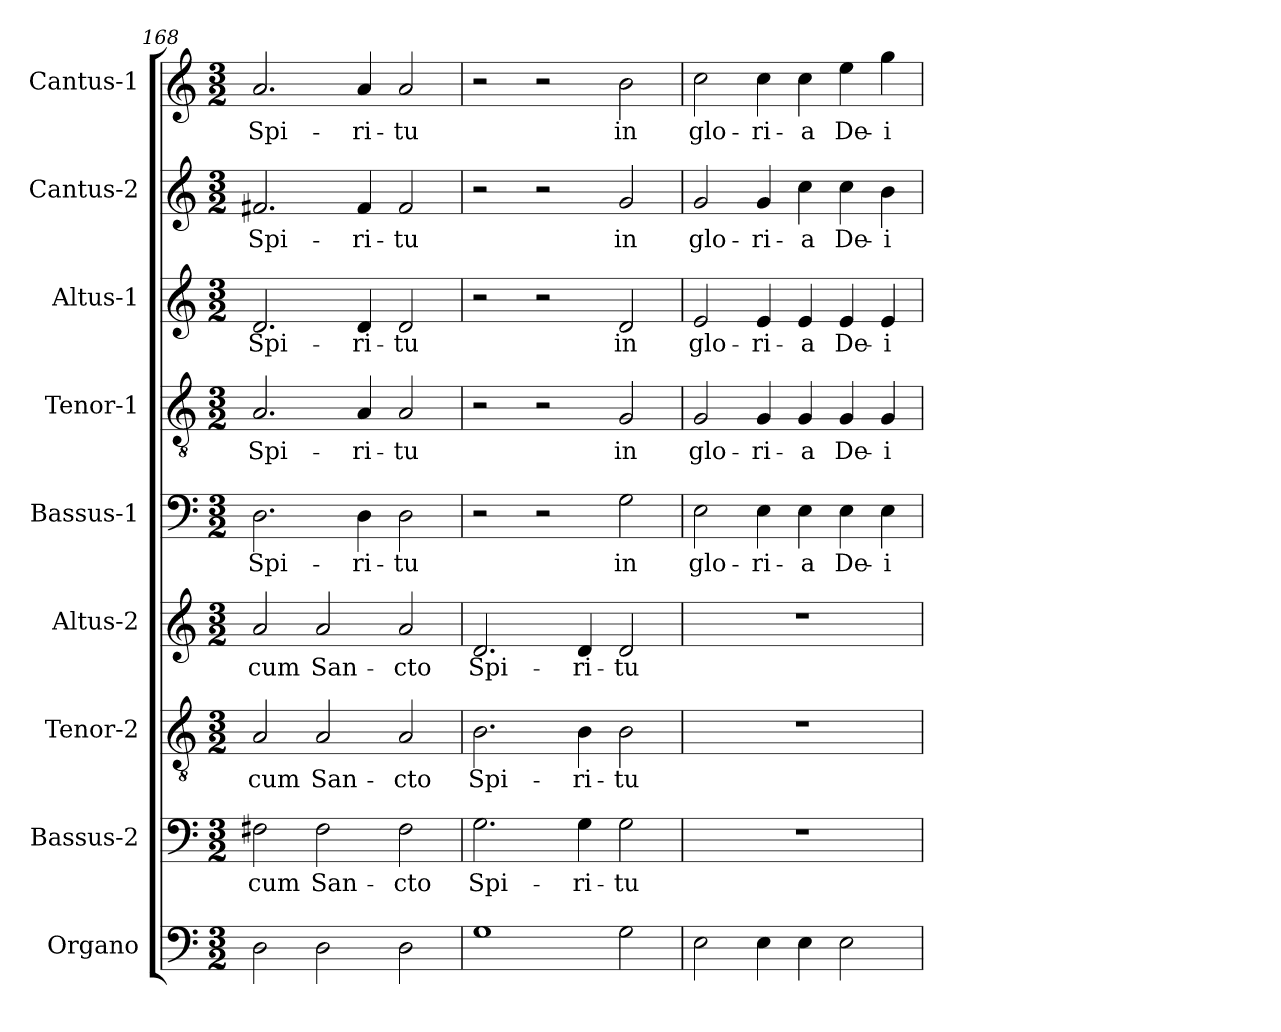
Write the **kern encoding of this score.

**kern	**kern	**text	**kern	**text	**kern	**text	**kern	**text	**kern	**text	**kern	**text	**kern	**text	**kern	**text
*part9	*part8	*part8	*part7	*part7	*part6	*part6	*part5	*part5	*part4	*part4	*part3	*part3	*part2	*part2	*part1	*part1
*staff9	*staff8	*staff8	*staff7	*staff7	*staff6	*staff6	*staff5	*staff5	*staff4	*staff4	*staff3	*staff3	*staff2	*staff2	*staff1	*staff1
*I"Organo	*I"Bassus-2	*	*I"Tenor-2	*	*I"Altus-2	*	*I"Bassus-1	*	*I"Tenor-1	*	*I"Altus-1	*	*I"Cantus-2	*	*I"Cantus-1	*
*I'Og	*I'B2	*	*	*	*I'A2	*	*I'B1	*	*I'T1	*	*I'A1	*	*I'C2	*	*I'C1	*
*clefF4	*clefF4	*	*clefGv2	*	*clefG2	*	*clefF4	*	*clefGv2	*	*clefG2	*	*clefG2	*	*clefG2	*
*k[]	*k[]	*	*k[]	*	*k[]	*	*k[]	*	*k[]	*	*k[]	*	*k[]	*	*k[]	*
*C:	*C:	*	*C:	*	*C:	*	*C:	*	*C:	*	*C:	*	*C:	*	*C:	*
*M3/2	*M3/2	*	*M3/2	*	*M3/2	*	*M3/2	*	*M3/2	*	*M3/2	*	*M3/2	*	*M3/2	*
=168	=168	=168	=168	=168	=168	=168	=168	=168	=168	=168	=168	=168	=168	=168	=168	=168
!	!	!LO:LY:b	!	!	!	!	!	!	!	!	!	!	!	!	!	!
!	!	!	!	!LO:LY:b	!	!	!	!	!	!	!	!	!	!	!	!
!	!	!	!	!	!	!LO:LY:b	!	!	!	!	!	!	!	!	!	!
!	!	!	!	!	!	!	!	!LO:LY:b	!	!	!	!	!	!	!	!
!	!	!	!	!	!	!	!	!	!	!LO:LY:b	!	!	!	!	!	!
!	!	!	!	!	!	!	!	!	!	!	!	!LO:LY:b	!	!	!	!
!	!	!	!	!	!	!	!	!	!	!	!	!	!	!LO:LY:b	!	!
!	!	!	!	!	!	!	!	!	!	!	!	!	!	!	!	!LO:LY:b
2D\	2F#X\	cum	2A/	cum	2a/	cum	2.D\	Spi-	2.A/	Spi-	2.d/	Spi-	2.f#X/	Spi-	2.a/	Spi-
!	!	!LO:LY:b	!	!	!	!	!	!	!	!	!	!	!	!	!	!
!	!	!	!	!LO:LY:b	!	!	!	!	!	!	!	!	!	!	!	!
!	!	!	!	!	!	!LO:LY:b	!	!	!	!	!	!	!	!	!	!
2D\	2F#\	San-	2A/	San-	2a/	San-	.	.	.	.	.	.	.	.	.	.
!	!	!	!	!	!	!	!	!LO:LY:b	!	!	!	!	!	!	!	!
!	!	!	!	!	!	!	!	!	!	!LO:LY:b	!	!	!	!	!	!
!	!	!	!	!	!	!	!	!	!	!	!	!LO:LY:b	!	!	!	!
!	!	!	!	!	!	!	!	!	!	!	!	!	!	!LO:LY:b	!	!
!	!	!	!	!	!	!	!	!	!	!	!	!	!	!	!	!LO:LY:b
.	.	.	.	.	.	.	4D\	-ri-	4A/	-ri-	4d/	-ri-	4f#/	-ri-	4a/	-ri-
!	!	!LO:LY:b	!	!	!	!	!	!	!	!	!	!	!	!	!	!
!	!	!	!	!LO:LY:b	!	!	!	!	!	!	!	!	!	!	!	!
!	!	!	!	!	!	!LO:LY:b	!	!	!	!	!	!	!	!	!	!
!	!	!	!	!	!	!	!	!LO:LY:b	!	!	!	!	!	!	!	!
!	!	!	!	!	!	!	!	!	!	!LO:LY:b	!	!	!	!	!	!
!	!	!	!	!	!	!	!	!	!	!	!	!LO:LY:b	!	!	!	!
!	!	!	!	!	!	!	!	!	!	!	!	!	!	!LO:LY:b	!	!
!	!	!	!	!	!	!	!	!	!	!	!	!	!	!	!	!LO:LY:b
2D\	2F#\	-cto	2A/	-cto	2a/	-cto	2D\	-tu	2A/	-tu	2d/	-tu	2f#/	-tu	2a/	-tu
=169	=169	=169	=169	=169	=169	=169	=169	=169	=169	=169	=169	=169	=169	=169	=169	=169
!	!	!LO:LY:b	!	!	!	!	!	!	!	!	!	!	!	!	!	!
!	!	!	!	!LO:LY:b	!	!	!	!	!	!	!	!	!	!	!	!
!	!	!	!	!	!	!LO:LY:b	!	!	!	!	!	!	!	!	!	!
1G	2.G\	Spi-	2.B\	Spi-	2.d/	Spi-	2r	.	2r	.	2r	.	2r	.	2r	.
.	.	.	.	.	.	.	2r	.	2r	.	2r	.	2r	.	2r	.
!	!	!LO:LY:b	!	!	!	!	!	!	!	!	!	!	!	!	!	!
!	!	!	!	!LO:LY:b	!	!	!	!	!	!	!	!	!	!	!	!
!	!	!	!	!	!	!LO:LY:b	!	!	!	!	!	!	!	!	!	!
.	4G\	-ri-	4B\	-ri-	4d/	-ri-	.	.	.	.	.	.	.	.	.	.
!	!	!LO:LY:b	!	!	!	!	!	!	!	!	!	!	!	!	!	!
!	!	!	!	!LO:LY:b	!	!	!	!	!	!	!	!	!	!	!	!
!	!	!	!	!	!	!LO:LY:b	!	!	!	!	!	!	!	!	!	!
!	!	!	!	!	!	!	!	!LO:LY:b	!	!	!	!	!	!	!	!
!	!	!	!	!	!	!	!	!	!	!LO:LY:b	!	!	!	!	!	!
!	!	!	!	!	!	!	!	!	!	!	!	!LO:LY:b	!	!	!	!
!	!	!	!	!	!	!	!	!	!	!	!	!	!	!LO:LY:b	!	!
!	!	!	!	!	!	!	!	!	!	!	!	!	!	!	!	!LO:LY:b
2G\	2G\	-tu	2B\	-tu	2d/	-tu	2G\	in	2G/	in	2d/	in	2g/	in	2b\	in
!!LO:LB:g=z
=170	=170	=170	=170	=170	=170	=170	=170	=170	=170	=170	=170	=170	=170	=170	=170	=170
!	!	!	!	!	!	!	!	!LO:LY:b	!	!	!	!	!	!	!	!
!	!	!	!	!	!	!	!	!	!	!LO:LY:b	!	!	!	!	!	!
!	!	!	!	!	!	!	!	!	!	!	!	!LO:LY:b	!	!	!	!
!	!	!	!	!	!	!	!	!	!	!	!	!	!	!LO:LY:b	!	!
!	!	!	!	!	!	!	!	!	!	!	!	!	!	!	!	!LO:LY:b
2E\	1.r	.	1.r	.	1.r	.	2E\	glo-	2G/	glo-	2e/	glo-	2g/	glo-	2cc\	glo-
!	!	!	!	!	!	!	!	!LO:LY:b	!	!	!	!	!	!	!	!
!	!	!	!	!	!	!	!	!	!	!LO:LY:b	!	!	!	!	!	!
!	!	!	!	!	!	!	!	!	!	!	!	!LO:LY:b	!	!	!	!
!	!	!	!	!	!	!	!	!	!	!	!	!	!	!LO:LY:b	!	!
!	!	!	!	!	!	!	!	!	!	!	!	!	!	!	!	!LO:LY:b
4E\	.	.	.	.	.	.	4E\	-ri-	4G/	-ri-	4e/	-ri-	4g/	-ri-	4cc\	-ri-
!	!	!	!	!	!	!	!	!LO:LY:b	!	!	!	!	!	!	!	!
!	!	!	!	!	!	!	!	!	!	!LO:LY:b	!	!	!	!	!	!
!	!	!	!	!	!	!	!	!	!	!	!	!LO:LY:b	!	!	!	!
!	!	!	!	!	!	!	!	!	!	!	!	!	!	!LO:LY:b	!	!
!	!	!	!	!	!	!	!	!	!	!	!	!	!	!	!	!LO:LY:b
4E\	.	.	.	.	.	.	4E\	-a	4G/	-a	4e/	-a	4cc\	-a	4cc\	-a
!	!	!	!	!	!	!	!	!LO:LY:b	!	!	!	!	!	!	!	!
!	!	!	!	!	!	!	!	!	!	!LO:LY:b	!	!	!	!	!	!
!	!	!	!	!	!	!	!	!	!	!	!	!LO:LY:b	!	!	!	!
!	!	!	!	!	!	!	!	!	!	!	!	!	!	!LO:LY:b	!	!
!	!	!	!	!	!	!	!	!	!	!	!	!	!	!	!	!LO:LY:b
2E\	.	.	.	.	.	.	4E\	De-	4G/	De-	4e/	De-	4cc\	De-	4ee\	De-
!	!	!	!	!	!	!	!	!LO:LY:b	!	!	!	!	!	!	!	!
!	!	!	!	!	!	!	!	!	!	!LO:LY:b	!	!	!	!	!	!
!	!	!	!	!	!	!	!	!	!	!	!	!LO:LY:b	!	!	!	!
!	!	!	!	!	!	!	!	!	!	!	!	!	!	!LO:LY:b	!	!
!	!	!	!	!	!	!	!	!	!	!	!	!	!	!	!	!LO:LY:b
.	.	.	.	.	.	.	4E\	-i	4G/	-i	4e/	-i	4b\	-i	4gg\	-i
=	=	=	=	=	=	=	=	=	=	=	=	=	=	=	=	=
*-	*-	*-	*-	*-	*-	*-	*-	*-	*-	*-	*-	*-	*-	*-	*-	*-
